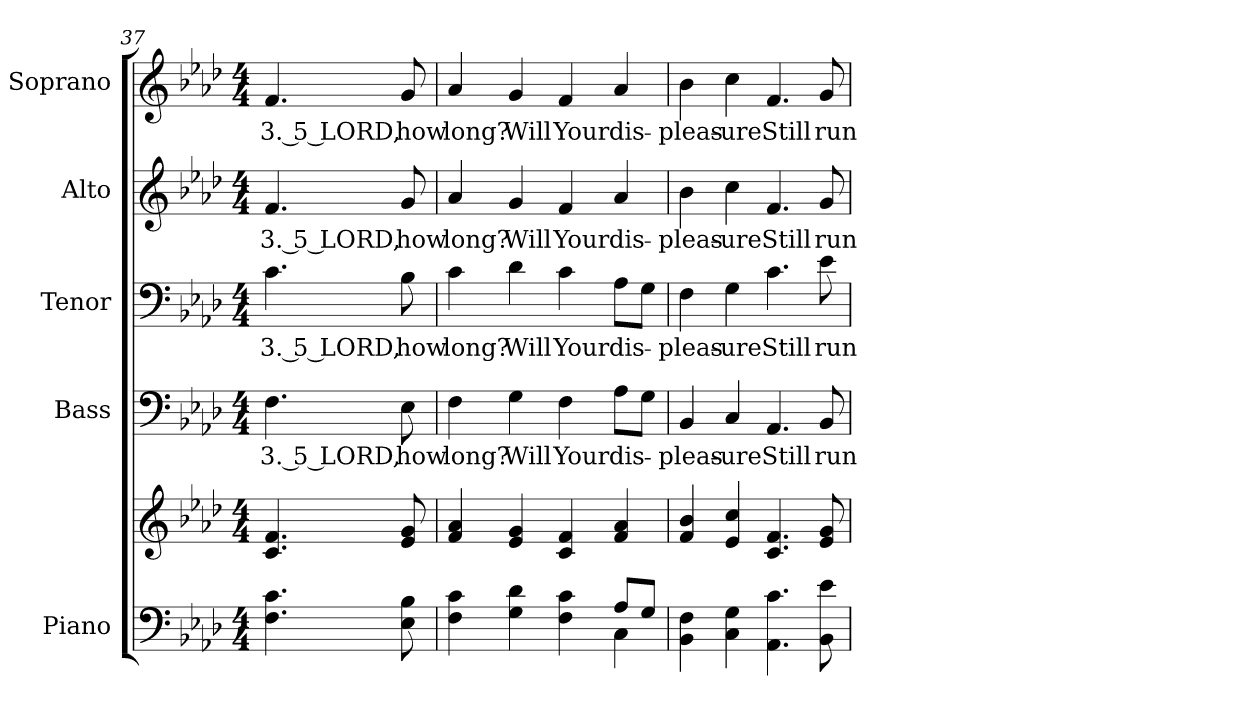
**kern	**kern	**kern	**text	**kern	**text	**kern	**text	**kern	**text
*part5	*part5	*part4	*part4	*part3	*part3	*part2	*part2	*part1	*part1
*staff6	*staff5	*staff4	*staff4	*staff3	*staff3	*staff2	*staff2	*staff1	*staff1
*I"Piano	*	*I"Bass	*	*I"Tenor	*	*I"Alto	*	*I"Soprano	*
*I'Pno.	*	*I'B.	*	*I'T.	*	*I'A.	*	*I'S.	*
!!LO:PB:g=z
*clefF4	*clefG2	*clefF4	*	*clefF4	*	*clefG2	*	*clefG2	*
*k[b-e-a-d-]	*k[b-e-a-d-]	*k[b-e-a-d-]	*	*k[b-e-a-d-]	*	*k[b-e-a-d-]	*	*k[b-e-a-d-]	*
*A-:	*A-:	*A-:	*	*A-:	*	*A-:	*	*A-:	*
*M4/4	*M4/4	*M4/4	*	*M4/4	*	*M4/4	*	*M4/4	*
=37	=37	=37	=37	=37	=37	=37	=37	=37	=37
!	!	!	!LO:LY:b:color=#000000	!	!	!	!	!	!
!	!	!	!	!	!LO:LY:b:color=#000000	!	!	!	!
!	!	!	!	!	!	!	!LO:LY:b:color=#000000	!	!
!	!	!	!	!	!	!	!	!	!LO:LY:b:color=#000000
4.Fi\ 4.ci	4.ci/ 4.fi	4.Fi\	3. 5 LORD,	4.ci\	3. 5 LORD,	4.fi/	3. 5 LORD,	4.fi/	3. 5 LORD,
!	!	!	!LO:LY:b:color=#000000	!	!	!	!	!	!
!	!	!	!	!	!LO:LY:b:color=#000000	!	!	!	!
!	!	!	!	!	!	!	!LO:LY:b:color=#000000	!	!
!	!	!	!	!	!	!	!	!	!LO:LY:b:color=#000000
8E-i\ 8B-i	8e-i/ 8gi	8E-i\	how	8B-i\	how	8gi/	how	8gi/	how
=38	=38	=38	=38	=38	=38	=38	=38	=38	=38
*^	*	*	*	*	*	*	*	*	*
!	!	!	!	!LO:LY:b:color=#000000	!	!	!	!	!	!
!	!	!	!	!	!	!LO:LY:b:color=#000000	!	!	!	!
!	!	!	!	!	!	!	!	!LO:LY:b:color=#000000	!	!
!	!	!	!	!	!	!	!	!	!	!LO:LY:b:color=#000000
4Fi\ 4ci	2ryy	4fi/ 4a-i	4Fi\	long?	4ci\	long?	4a-i/	long?	4a-i/	long?
!	!	!	!	!LO:LY:b:color=#000000	!	!	!	!	!	!
!	!	!	!	!	!	!LO:LY:b:color=#000000	!	!	!	!
!	!	!	!	!	!	!	!	!LO:LY:b:color=#000000	!	!
!	!	!	!	!	!	!	!	!	!	!LO:LY:b:color=#000000
4Gi\ 4d-i	.	4e-i/ 4gi	4Gi\	Will	4d-i\	Will	4gi/	Will	4gi/	Will
!	!	!	!	!LO:LY:b:color=#000000	!	!	!	!	!	!
!	!	!	!	!	!	!LO:LY:b:color=#000000	!	!	!	!
!	!	!	!	!	!	!	!	!LO:LY:b:color=#000000	!	!
!	!	!	!	!	!	!	!	!	!	!LO:LY:b:color=#000000
4Fi\ 4ci	4ryy	4ci/ 4fi	4Fi\	Your	4ci\	Your	4fi/	Your	4fi/	Your
!	!	!	!	!LO:LY:b:color=#000000	!	!	!	!	!	!
!	!	!	!	!	!	!LO:LY:b:color=#000000	!	!	!	!
!	!	!	!	!	!	!	!	!LO:LY:b:color=#000000	!	!
!	!	!	!	!	!	!	!	!	!	!LO:LY:b:color=#000000
8A-i/L	4Ci\	4fi/ 4a-i	8A-i\L	dis-	8A-i\L	dis-	4a-i/	dis-	4a-i/	dis-
8Gi/J	.	.	8Gi\J	.	8Gi\J	.	.	.	.	.
*v	*v	*	*	*	*	*	*	*	*	*
=39	=39	=39	=39	=39	=39	=39	=39	=39	=39
!	!	!	!LO:LY:b:color=#000000	!	!	!	!	!	!
!	!	!	!	!	!LO:LY:b:color=#000000	!	!	!	!
!	!	!	!	!	!	!	!LO:LY:b:color=#000000	!	!
!	!	!	!	!	!	!	!	!	!LO:LY:b:color=#000000
4BB-i\ 4Fi	4fi/ 4b-i	4BB-i/	-pleas-	4Fi\	-pleas-	4b-i\	-pleas-	4b-i\	-pleas-
!	!	!	!LO:LY:b:color=#000000	!	!	!	!	!	!
!	!	!	!	!	!LO:LY:b:color=#000000	!	!	!	!
!	!	!	!	!	!	!	!LO:LY:b:color=#000000	!	!
!	!	!	!	!	!	!	!	!	!LO:LY:b:color=#000000
4Ci\ 4Gi	4e-i/ 4cci	4Ci/	-ure	4Gi\	-ure	4cci\	-ure	4cci\	-ure
!	!	!	!LO:LY:b:color=#000000	!	!	!	!	!	!
!	!	!	!	!	!LO:LY:b:color=#000000	!	!	!	!
!	!	!	!	!	!	!	!LO:LY:b:color=#000000	!	!
!	!	!	!	!	!	!	!	!	!LO:LY:b:color=#000000
4.AA-i\ 4.ci	4.ci/ 4.fi	4.AA-i/	Still	4.ci\	Still	4.fi/	Still	4.fi/	Still
!	!	!	!LO:LY:b:color=#000000	!	!	!	!	!	!
!	!	!	!	!	!LO:LY:b:color=#000000	!	!	!	!
!	!	!	!	!	!	!	!LO:LY:b:color=#000000	!	!
!	!	!	!	!	!	!	!	!	!LO:LY:b:color=#000000
8BB-i\ 8e-i	8e-i/ 8gi	8BB-i/	run	8e-i\	run	8gi/	run	8gi/	run
=	=	=	=	=	=	=	=	=	=
*-	*-	*-	*-	*-	*-	*-	*-	*-	*-
